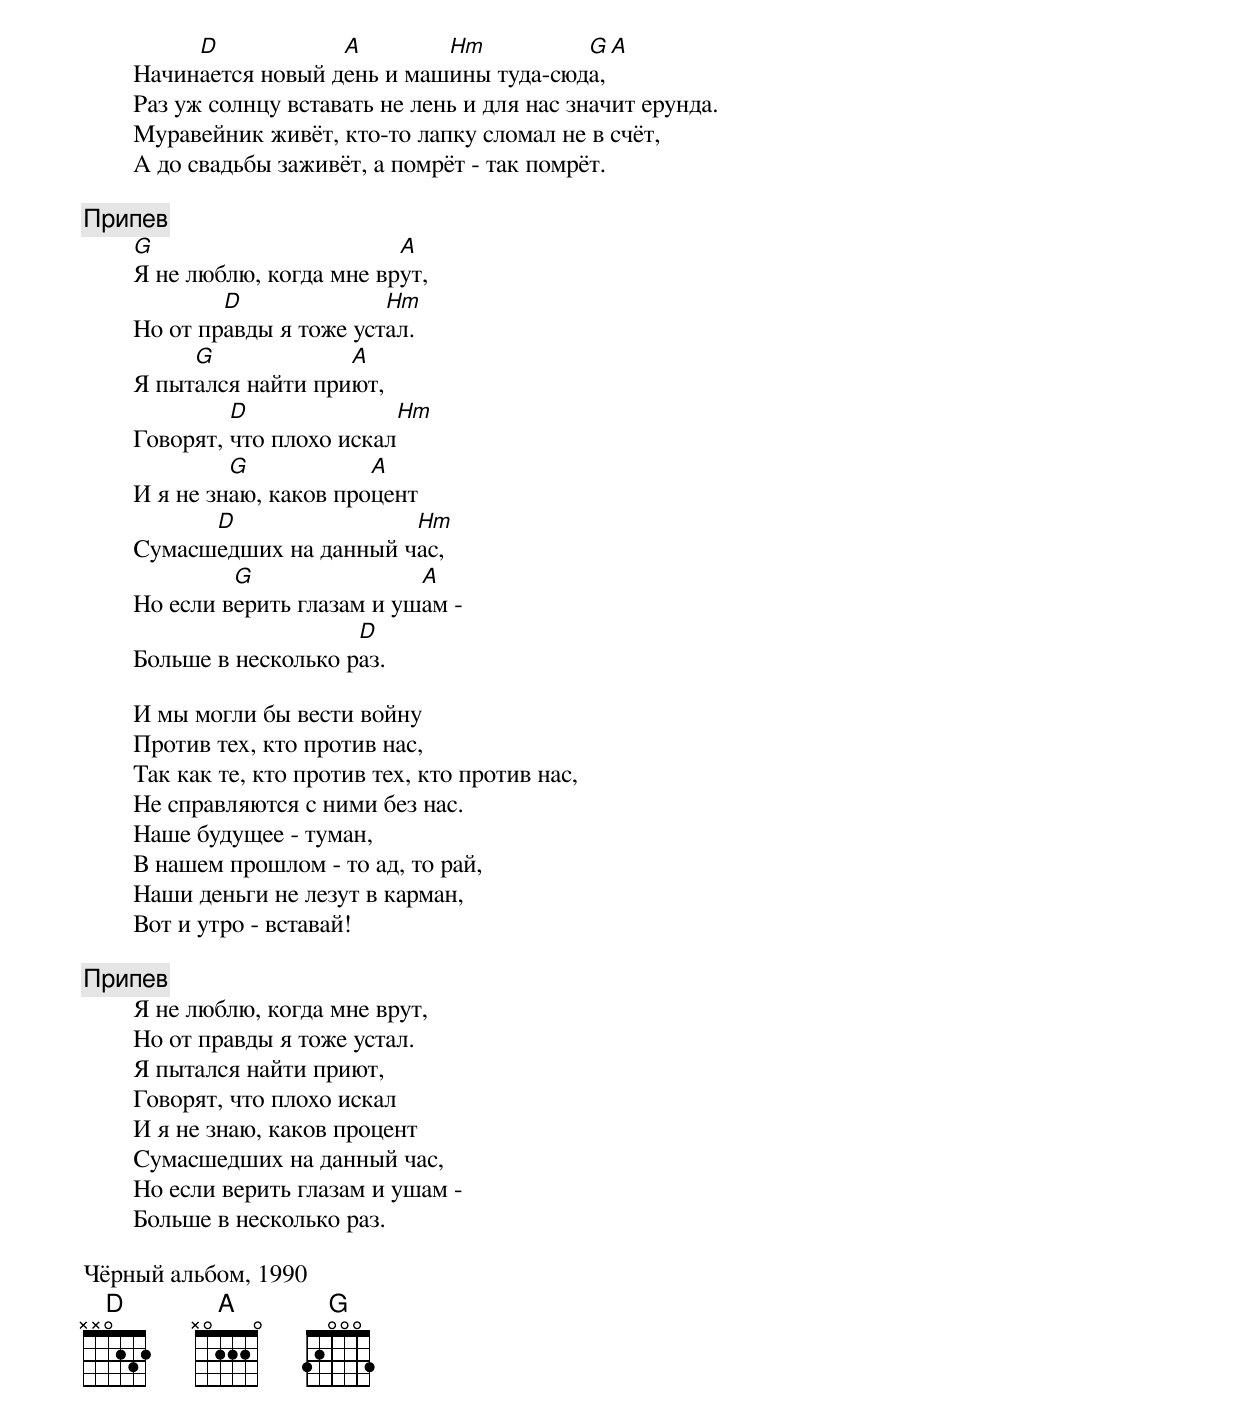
	     D            A        Hm          G  A
	Начинается новый день и машины туда-сюда,
	Раз уж солнцу вставать не лень и для нас значит ерунда.
	Муравейник живёт, кто-то лапку сломал не в счёт,
	А до свадьбы заживёт, а помрёт - так помрёт.

	[Припев]
	G                       A
	Я не люблю, когда мне врут,
	        D              Hm
	Но от правды я тоже устал.
	     G             A
	Я пытался найти приют,
		 D                Hm
	Говорят, что плохо искал
	         G            A
	И я не знаю, каков процент
	      D                Hm
	Сумасшедших на данный час,
	         G                A
	Но если верить глазам и ушам -
	                    D
	Больше в несколько раз.

	И мы могли бы вести войну
	Против тех, кто против нас,
	Так как те, кто против тех, кто против нас,
	Не справляются с ними без нас.
	Наше будущее - туман,
	В нашем прошлом - то ад, то рай,
	Наши деньги не лезут в карман,
	Вот и утро - вставай!

	[Припев]
	Я не люблю, когда мне врут,
	Но от правды я тоже устал.
	Я пытался найти приют,
	Говорят, что плохо искал
	И я не знаю, каков процент
	Сумасшедших на данный час,
	Но если верить глазам и ушам -
	Больше в несколько раз.

Чёрный альбом, 1990
